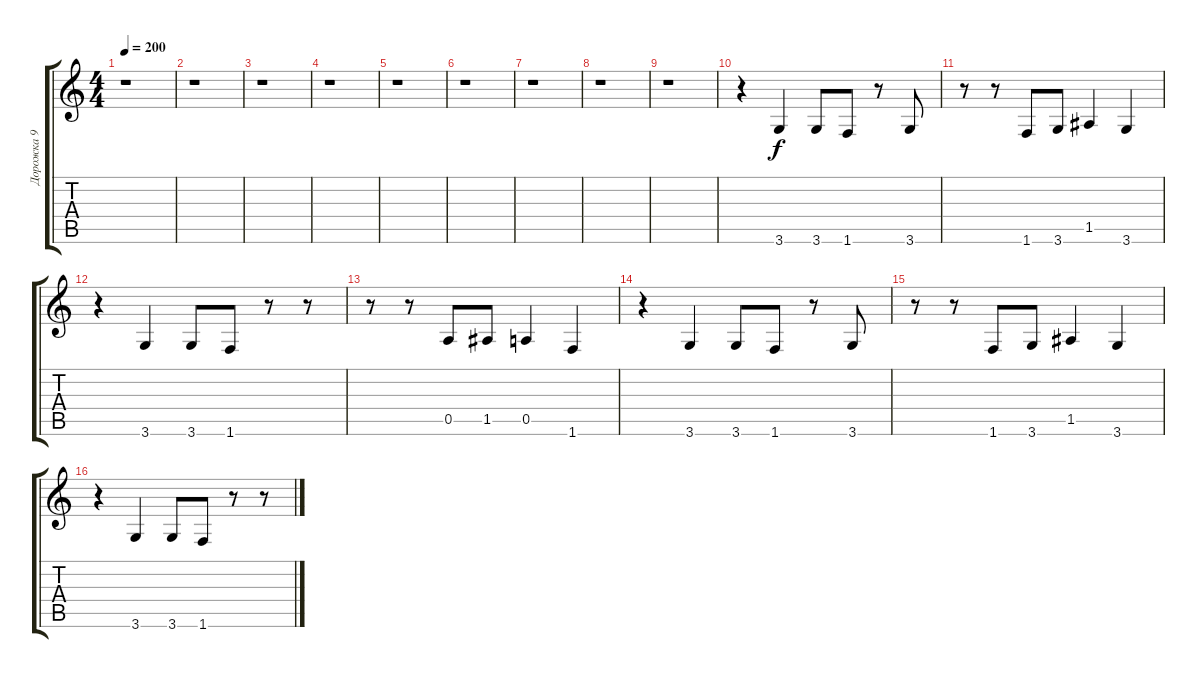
\track ("Дорожка 9" "Дорожка 9") {instrument slapbass1}
\staff {score tabs}
\tuning (E4 B3 G3 D3 A2 E2) {hide}
\ts (4 4)
\tempo 200
\clef g2
\ks c
r.1{dy f} |
r.1 |
r.1 |
r.1 |
r.1 |
r.1 |
r.1 |
r.1 |
r.1 |
r.4 3.6.4 3.6.8 1.6.8 r.8 3.6.8 |
r.8 r.8 1.6.8 3.6.8 1.5.4 3.6.4 |
r.4 3.6.4 3.6.8 1.6.8 r.8 r.8 |
r.8 r.8 0.5.8 1.5.8 0.5.4 1.6.4 |
r.4 3.6.4 3.6.8 1.6.8 r.8 3.6.8 |
r.8 r.8 1.6.8 3.6.8 1.5.4 3.6.4 |
r.4 3.6.4 3.6.8 1.6.8 r.8 r.8
